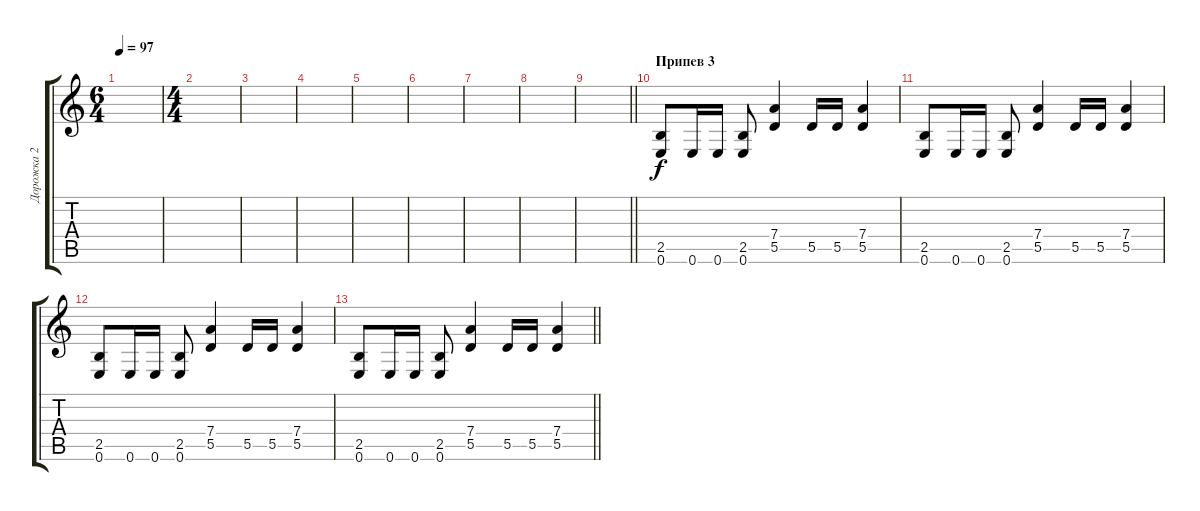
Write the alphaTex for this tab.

\track ("Дорожка 2" "Дорожка 2") {instrument distortionguitar}
\staff {score tabs}
\tuning (E4 B3 G3 D3 A2 E2) {hide}
\ts (6 4)
\tempo 97
\clef g2
\ks c
|
\ts (4 4)
|
|
|
|
|
|
|
\barLineRight lightlight
|
\section ("" "Припев 3")
(2.5 0.6).8 0.6.16 0.6.16 (2.5 0.6).8 (7.4 5.5).4 5.5.16 5.5.16 (7.4 5.5).4 |
(2.5 0.6).8 0.6.16 0.6.16 (2.5 0.6).8 (7.4 5.5).4 5.5.16 5.5.16 (7.4 5.5).4 |
(2.5 0.6).8 0.6.16 0.6.16 (2.5 0.6).8 (7.4 5.5).4 5.5.16 5.5.16 (7.4 5.5).4 |
\barLineRight lightlight
(2.5 0.6).8 0.6.16 0.6.16 (2.5 0.6).8 (7.4 5.5).4 5.5.16 5.5.16 (7.4 5.5).4
